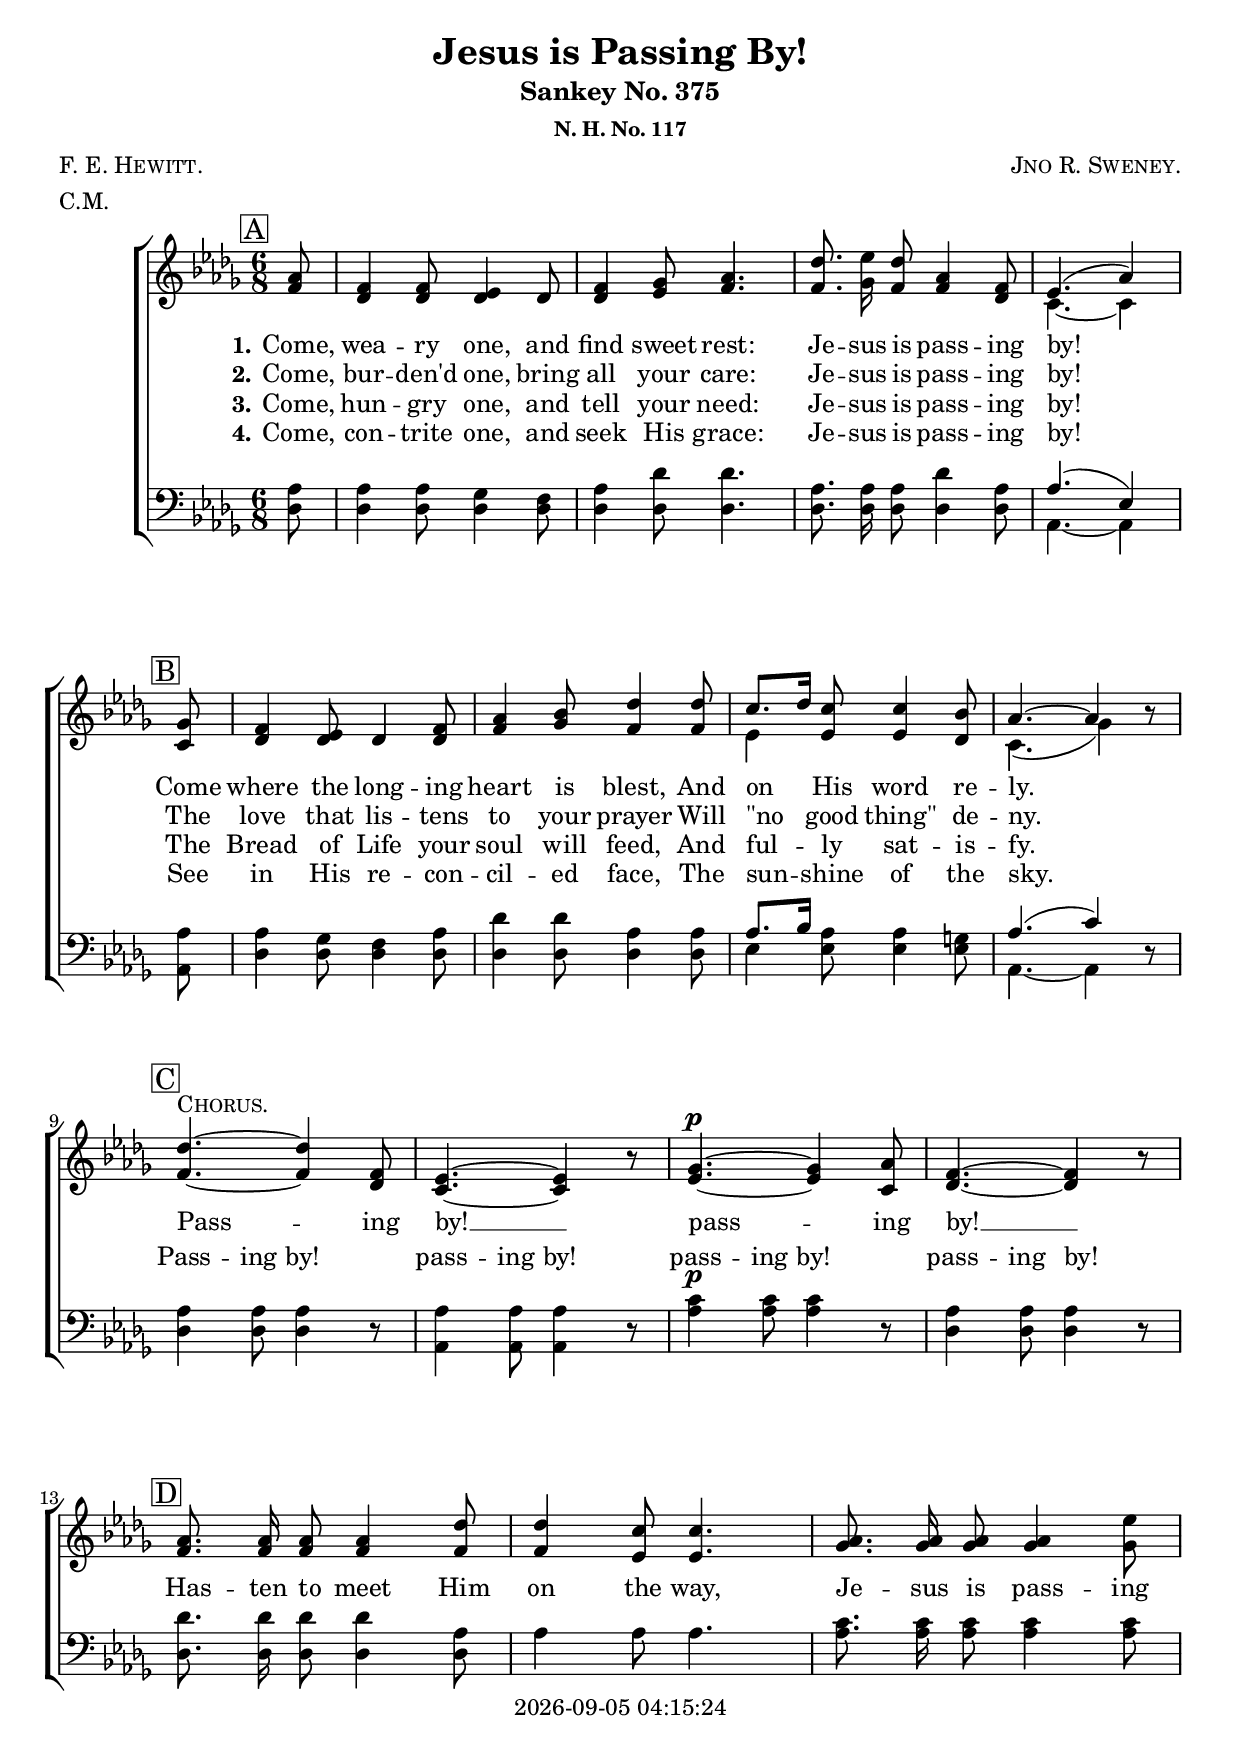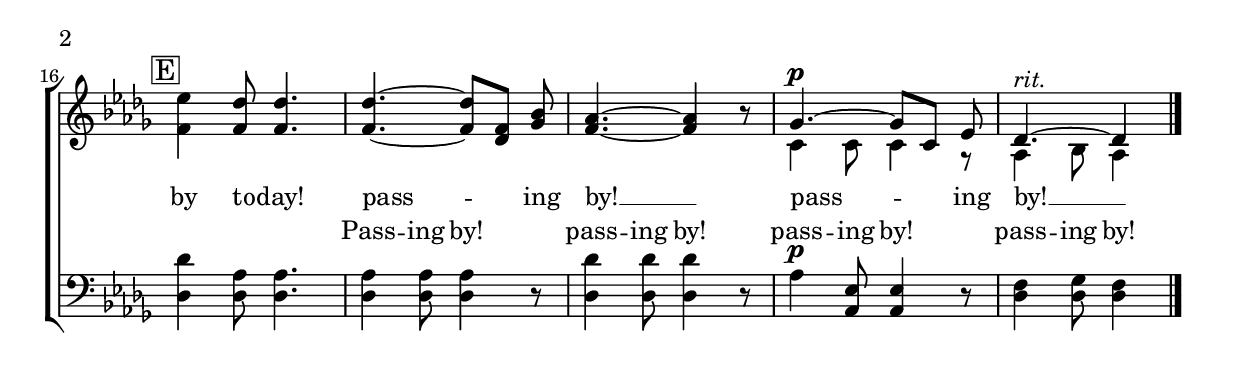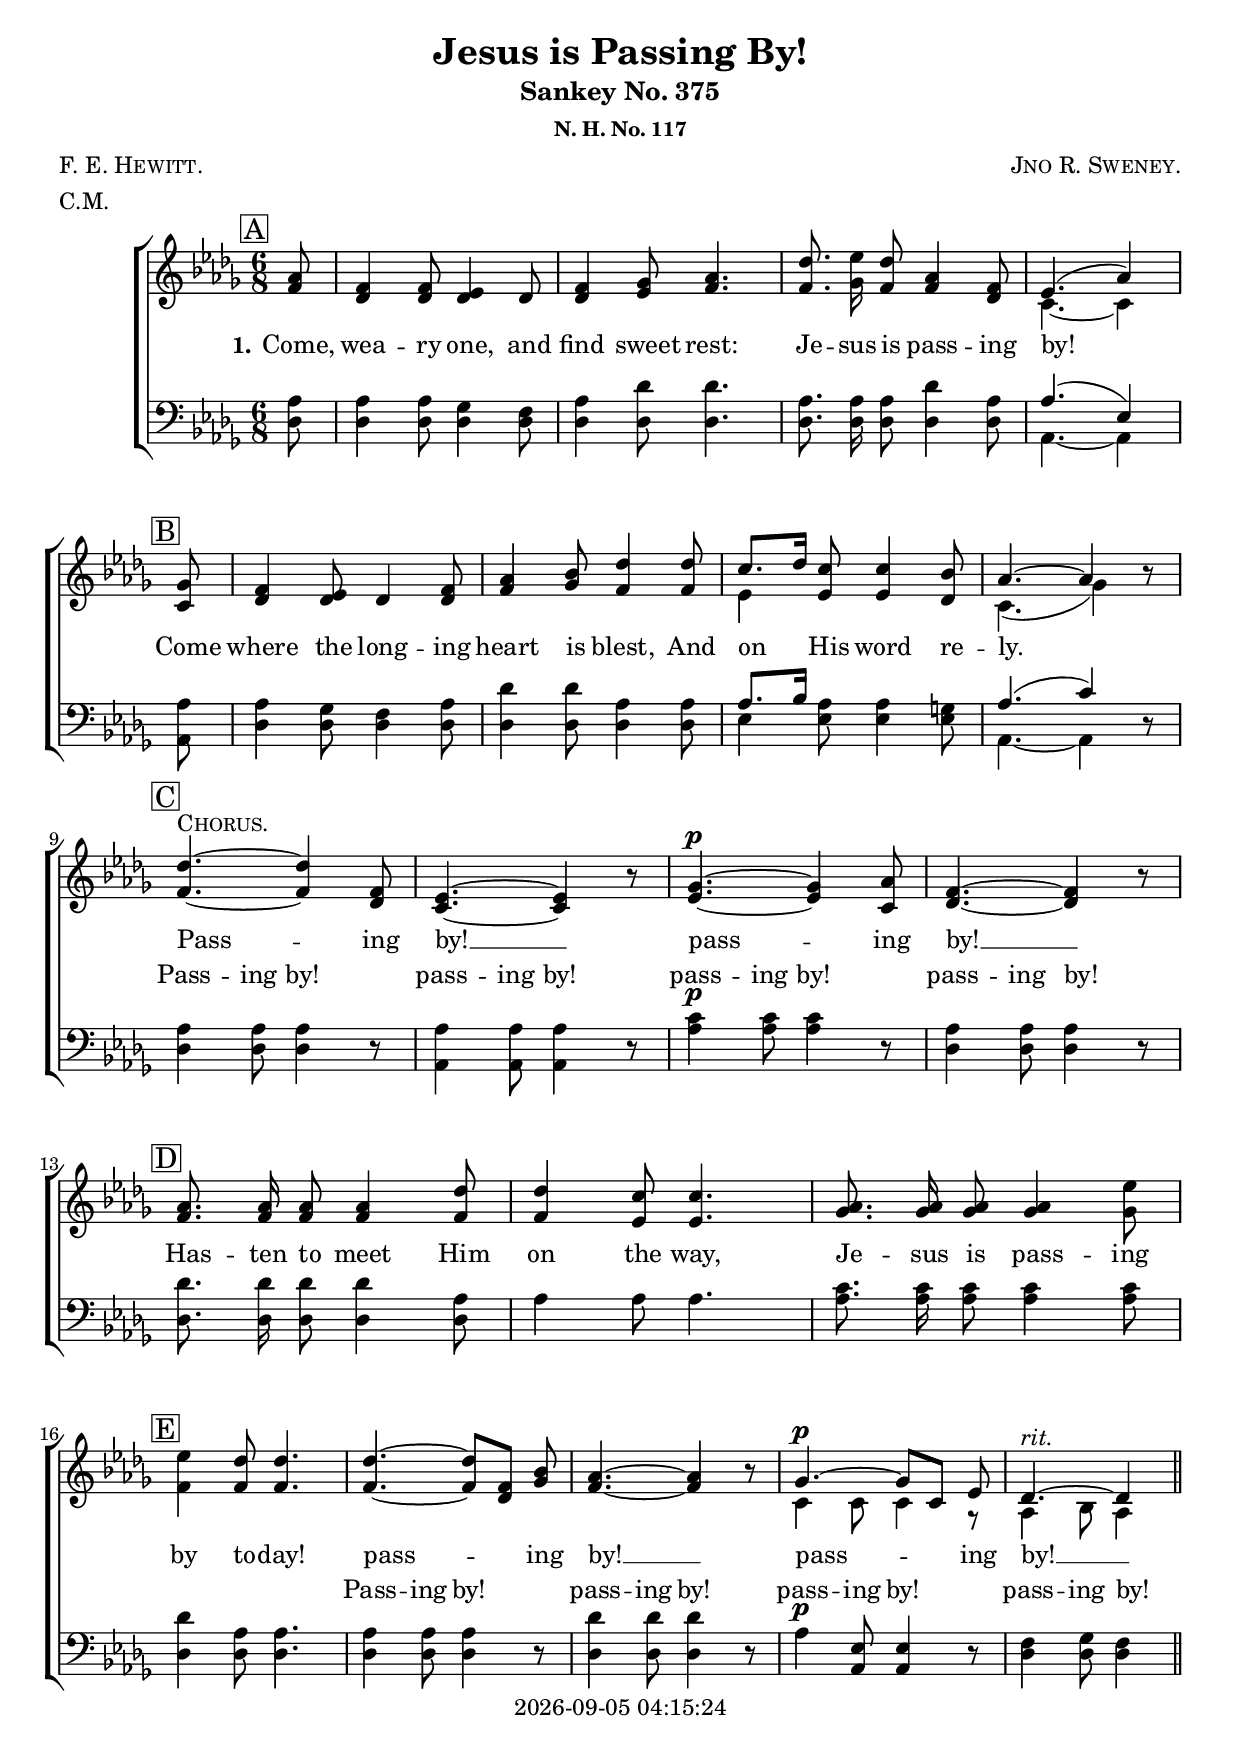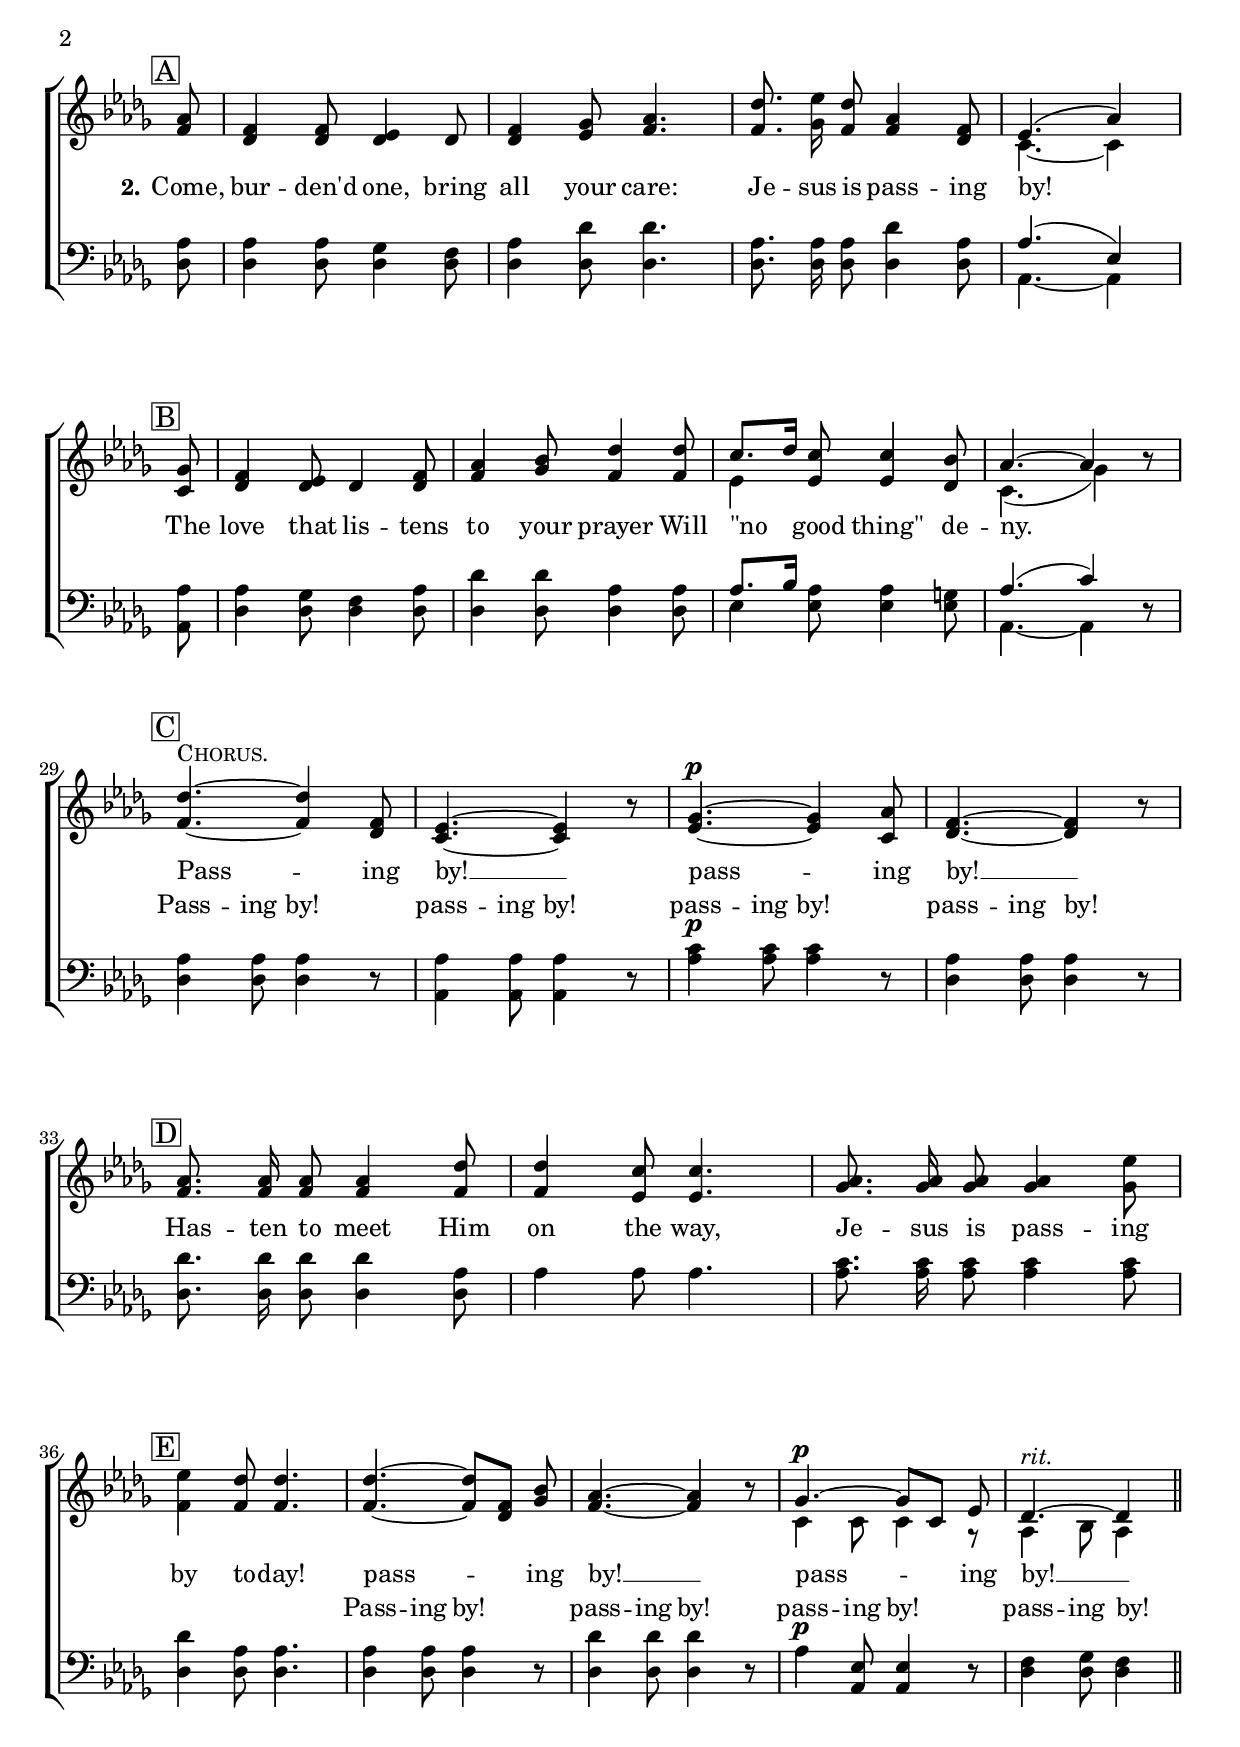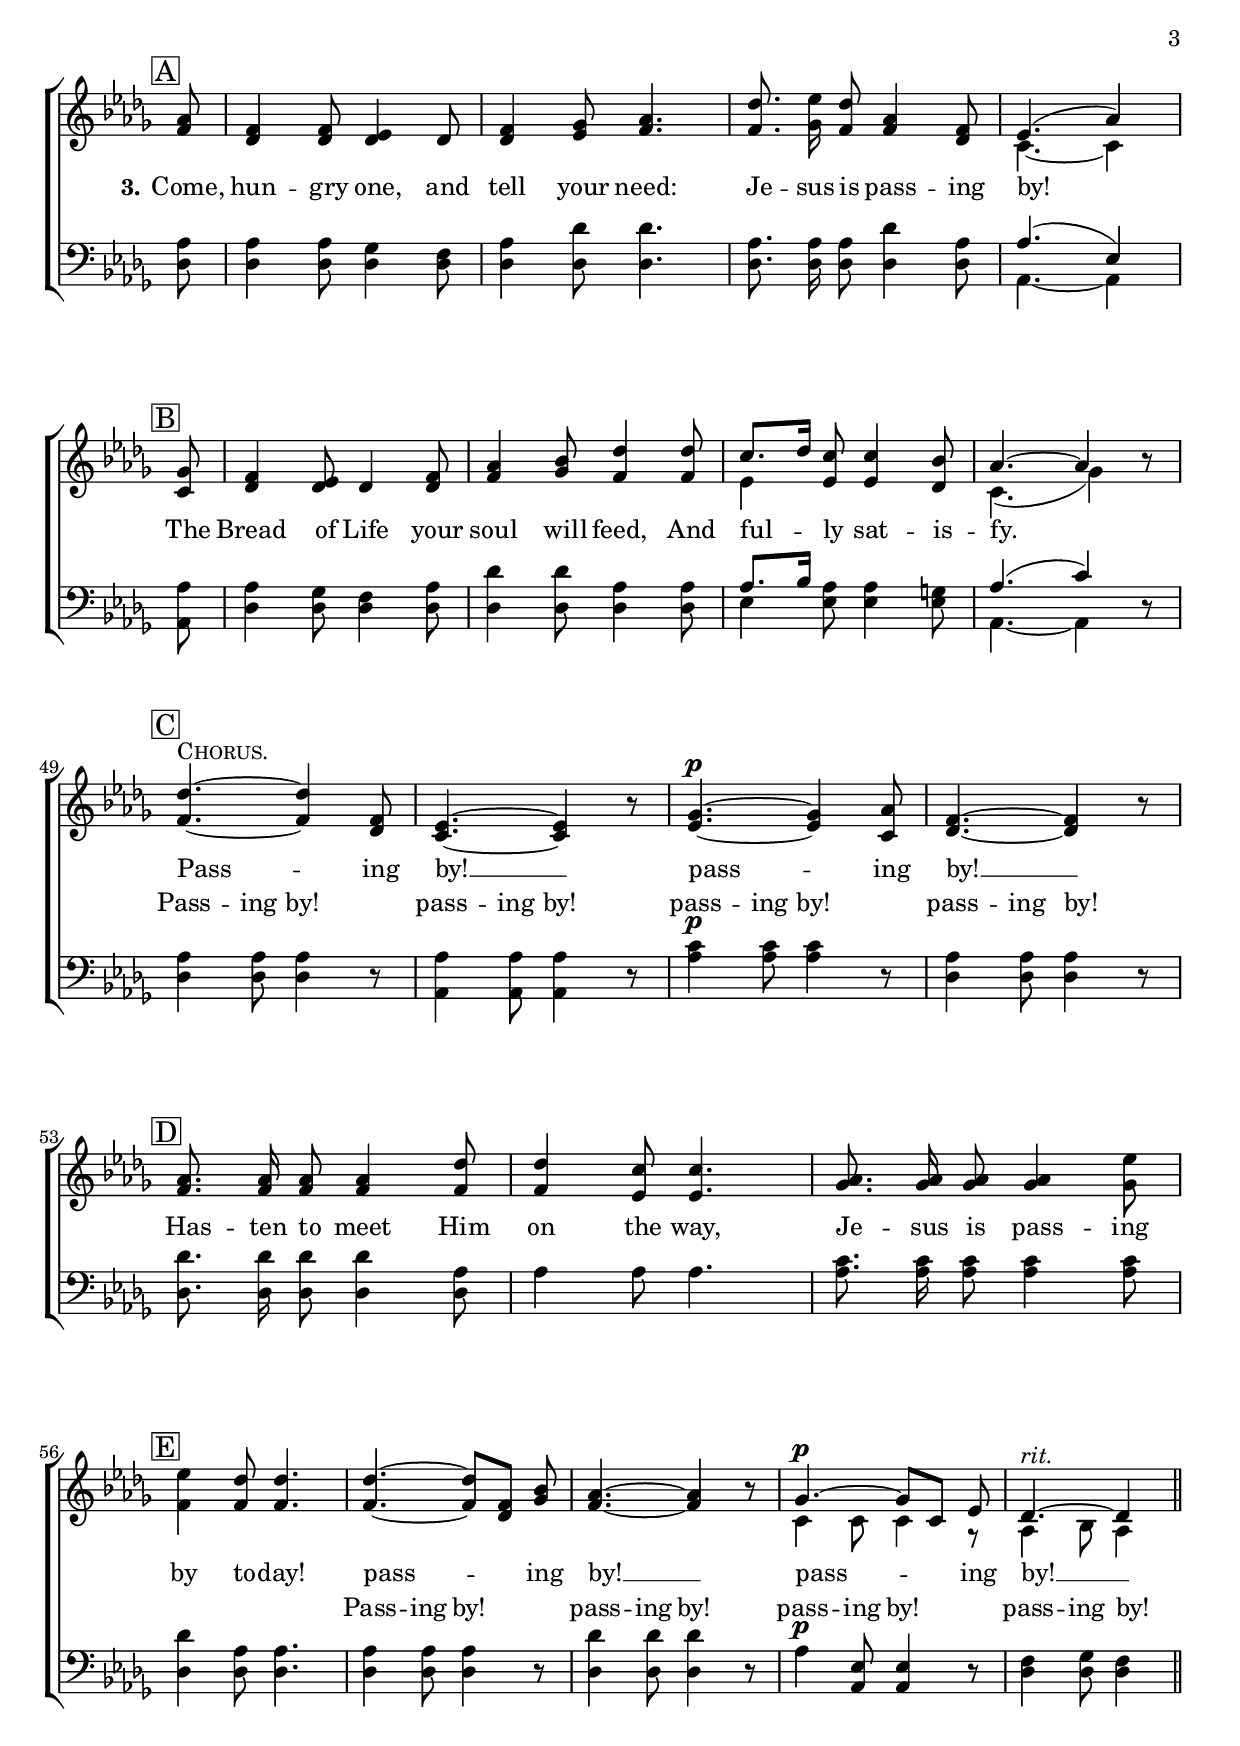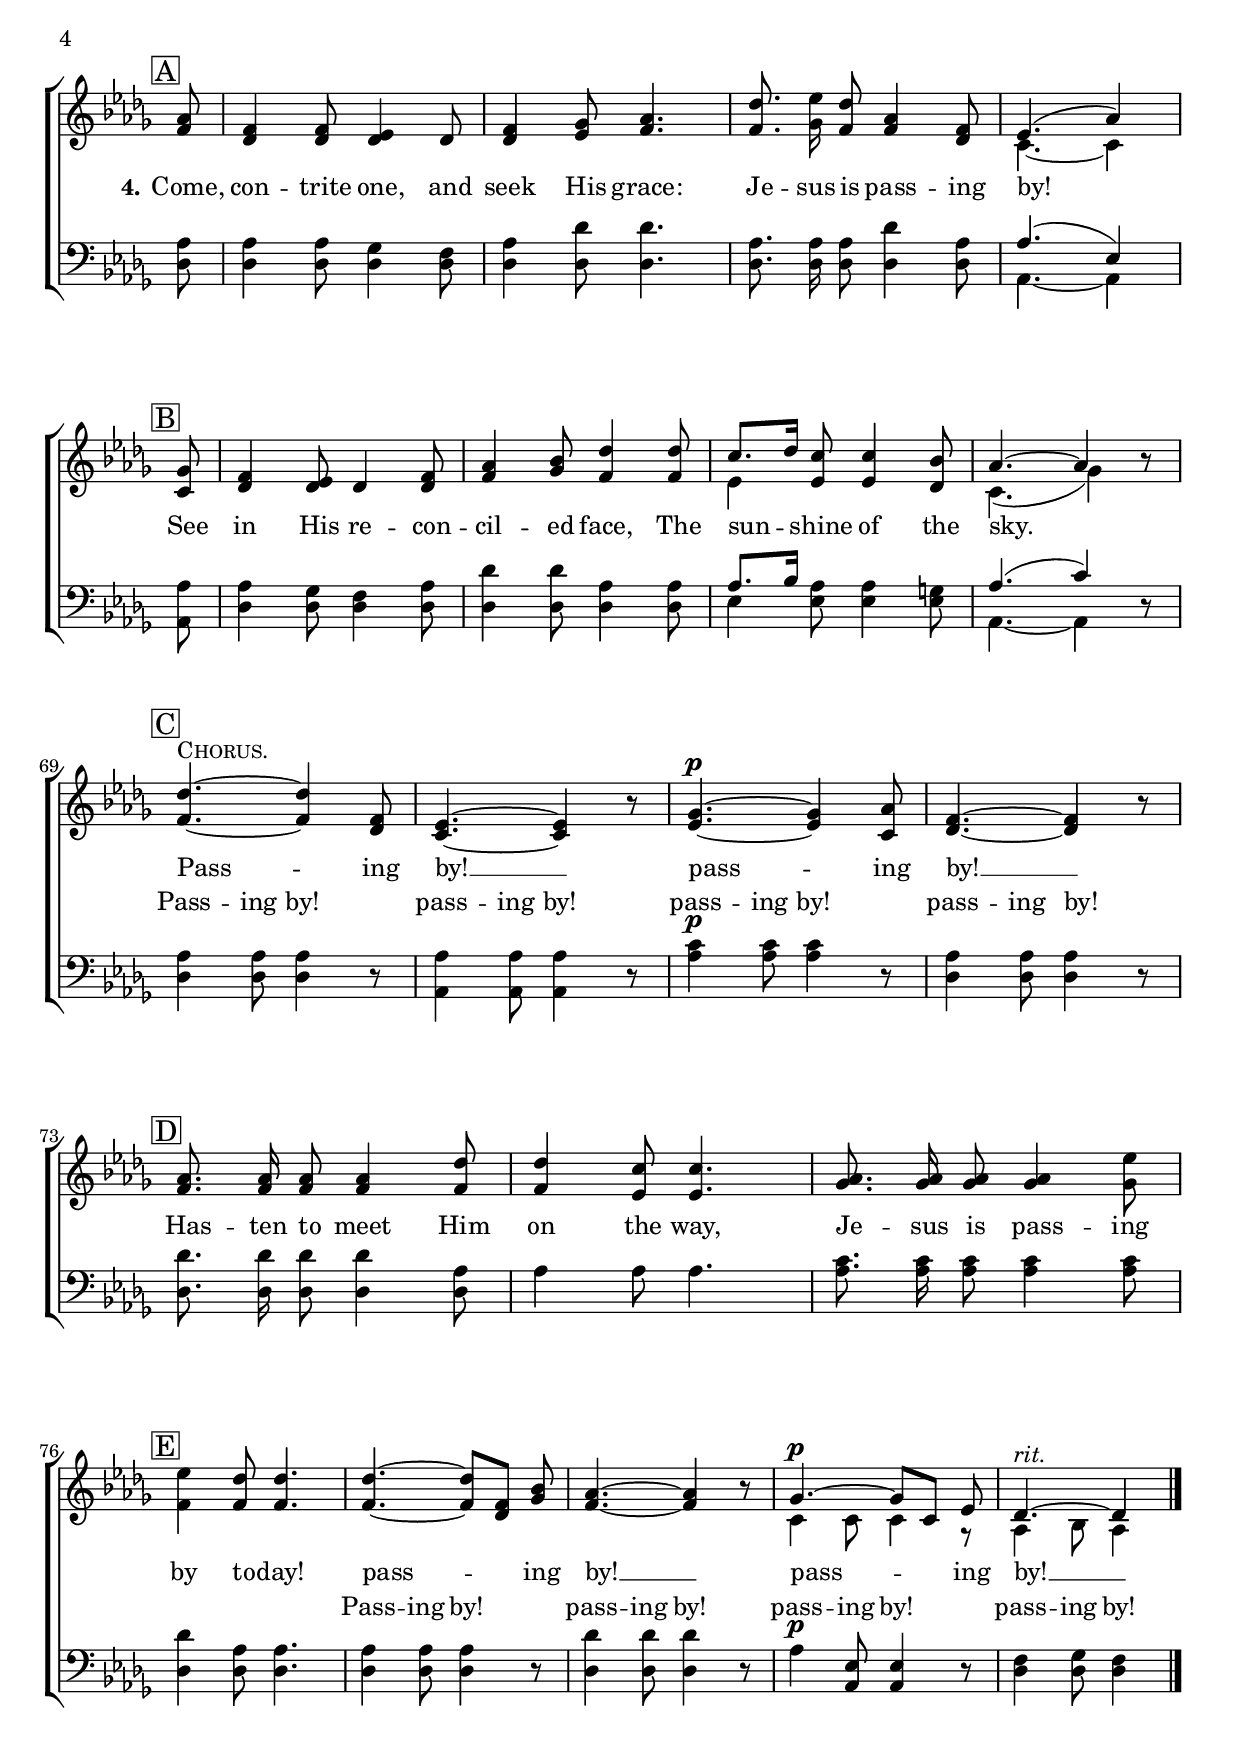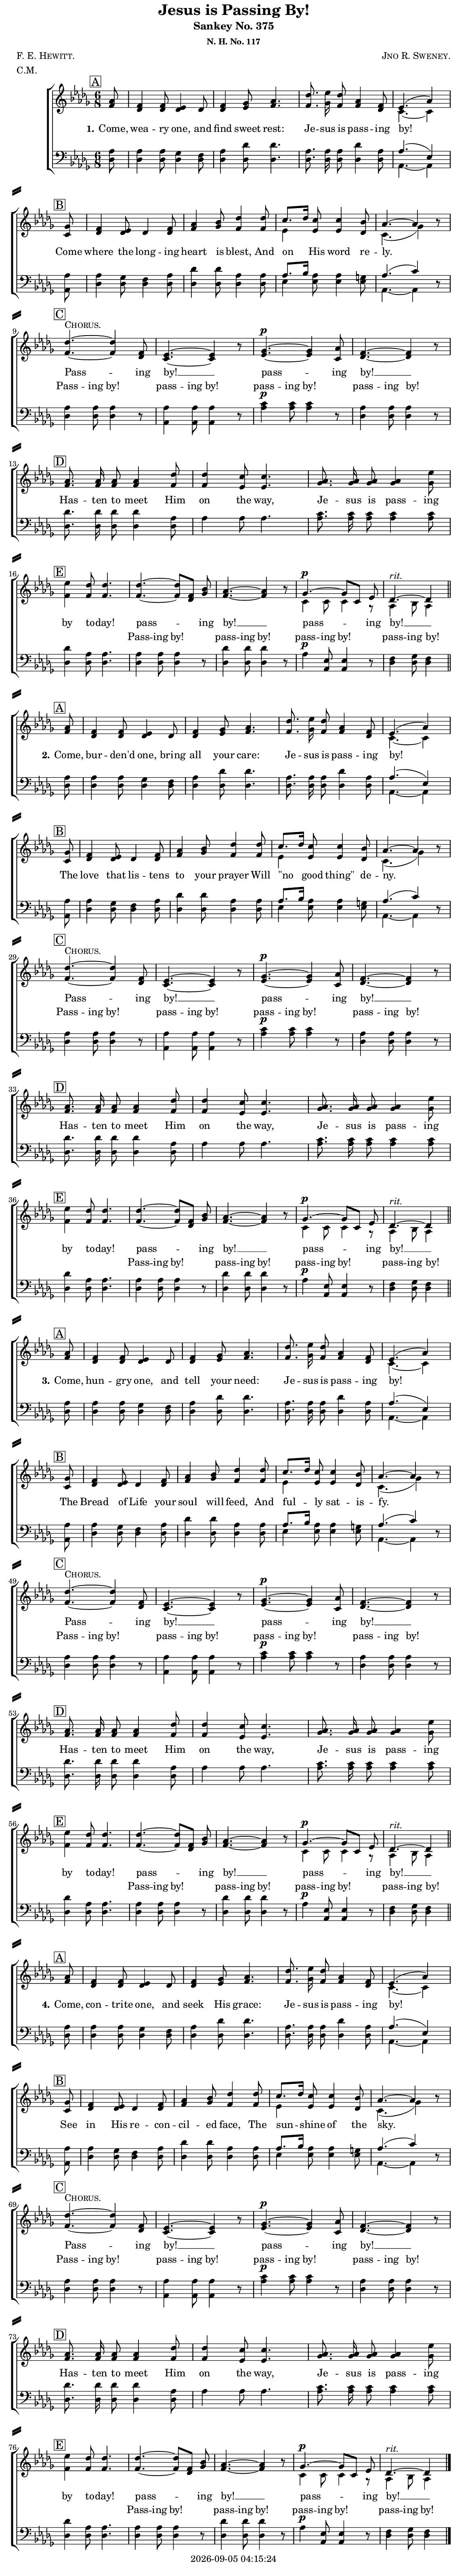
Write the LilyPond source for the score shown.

\version "2.22.1"

\include "articulate.ly"

today = #(strftime "%Y-%m-%d %H:%M:%S" (localtime (current-time)))

\header {
% centered at top
%  dedication  = "dedication"
  title       = "Jesus is Passing By!"
  subtitle    = "Sankey No. 375"
  subsubtitle = "N. H. No. 117"
%  instrument  = "instrument"
  
% arrangement of following lines:
%
%  poet    composer
%  meter   arranger
%  piece       opus

  composer    = \markup\smallCaps "Jno R. Sweney."
%  arranger    = "arranger"
%  opus        = "opus"

  poet        = \markup\smallCaps "F. E. Hewitt."
  meter       = \markup\smallCaps "C.M."
%  piece       = \markup\smallCaps "piece"

% centered at bottom
% tagline     = "tagline" % default lilypond version
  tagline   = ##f
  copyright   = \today
}

% #(set-global-staff-size 16)

global = {
  \key des \major
  \time 6/8
  \partial 8
}

RehearsalTrack = {
% \set Score.currentBarNumber = #5
  \mark \markup { \box "A" } s8 s2.*3 s4. s4
  \mark \markup { \box "B" } s8 s2.*4
  \mark \markup { \box "C" }    s2.*4
  \mark \markup { \box "D" }    s2.*3
  \mark \markup { \box "E" }    s2.*4 s4. s4
}

TempoTrack = {
  \set Score.tempoHideNote = ##t
  \tempo 4=120
}

nl = { \bar "||" \break }

soprano = \relative {
  \autoBeamOff
  aes'8\omit\mf
  f4 8 ees4 des8
  f4 ges8 aes4.
  des8. ees16 des8 aes4 f8
  ees4.(aes4) \bar "|" \break ges8
  f4 ees8 des4 f8 % B
  aes4 bes8 des4 8
  c8.[des16] c8 4 bes8
  aes4.~4 r8 \break
  des4.^\markup\smallCaps Chorus. ~4 f,8 % C
  ees4.~4 r8
  ges4.^\p ~4 aes8
  f4.~4 r8 \break
  aes8. 16 8 4 des8 % D
  des4 c8 4.
  aes8. 16 8 4 ees'8 \break
  ees4 des8 4. % E
  des4.~8[f,] bes
  aes4.~4 r8
  ges4.^\p ~8[c,] ees
  des4.^\markup\italic rit. ~4
}

alto = \relative {
  \autoBeamOff
  f'8\omit\mf
  des4 8 4 8
  des4 ees8 f4.
  f8. ges16 f8 4 des8
  c4.~4 8
  des4 8 4 8 % B
  f4 ges8 f4 8
  ees4 8 4 des8
  c4.(ges'4) r8
  f4.~4 des8 % C
  c4.~4 r8
  ees4.^\p ~4 c8
  des4.~4 r8
  f8. 16 8 4 8 % D
  f4 ees8 4.
  ges8. 16 8 4 8
  f4 8 4. % E
  f4.~8[des] ges
  f4.~4 r8
  c4\omit\p 8 4 \once\partCombineApart r8
  aes4 bes8 aes4
}

tenor = \relative {
  \autoBeamOff
  aes8\omit\mf
  aes4 8 ges4 f8
  aes4  des8 4.
  aes8. 16 8 des4 aes8
  aes4.(ees4) aes8
  aes4 ges8 f4 aes8 % B
  des4 8 aes4 8
  aes8.[bes16] aes8 4 g8
  aes4.(c4) r8
  aes4 8 4 r8 % C
  aes4 8 4 r8
  c4^\p 8 4 r8
  aes4 8 4 r8
  des8. 16 8 4 aes8 % D
  aes4 8 4.
  c8. 16 8 4 8
  des4 aes8 4. % E
  aes4 8 4 r8
  des4 8 4 r8
  aes4^\p ees8 4 r8
  f4 ges8 f4
}

bass = \relative {
  \autoBeamOff
  des8\omit\mf
  des4 8 4 8
  des4 8 4.
  des8. 16 8 4 8
  aes4.~4 8
  des4 8 4 8 % B
  des4 8 4 8
  ees4 8 4 8
  aes,4.~4 r8
  des4 8 4 r8 % C
  aes4 8 4 r8
  aes'4 8 4 r8
  des,4 8 4 r8
  des8. 16 8 4 8 % D
  aes'4 8 4.
  aes8. 16 8 4 8
  des,4 8 4. % E
  des4 8 4 r8
  des4 8 4 r8
  aes'4^\p aes,8 4 r8
  des4 8 4
}

nom  = {   \set ignoreMelismata = ##t }
yesm = { \unset ignoreMelismata       }

chorus = \lyricmode {
  Pass -- ing by! __ pass -- ing by! __
  Has -- ten to meet Him on the way,
  Je -- sus is pass -- ing by to -- day!
  pass -- ing by! __ pass -- ing by! __
}

chorusMen = \lyricmode {
  _ _ _ _ _ _ _ _
  _ _ _ _ _ _
  _ _ _ _ _ _ _ _
  _ _ _ _ _ _
  Pass -- ing by! pass -- ing by!
  pass -- ing by! pass -- ing by!
  _ _ _ _ _ _ _ _
  _ _ _ _ _ _ _ _
  Pass -- ing by! pass -- ing by!
  pass -- ing by! pass -- ing by!
}

verses = 4

wordsOne = \lyricmode {
  \set stanza = "1."
  Come, wea -- ry one, and find sweet rest:
  Je -- sus is pass -- ing by!
  Come where the long -- ing heart is blest,
  And on His word re -- ly.
}
  
wordsTwo = \lyricmode {
  \set stanza = "2."
  Come, bur -- den'd one, bring all your care:
  Je -- sus is pass -- ing by!
  The love that lis -- tens to your prayer
  Will "\"no" good "thing\"" de -- ny.
}
  
wordsThree = \lyricmode {
  \set stanza = "3."
  Come, hun -- gry one, and tell your need:
  Je -- sus is pass -- ing by!
  The Bread of Life your soul will feed,
  And ful -- ly sat -- is -- fy.
}
  
wordsFour = \lyricmode {
  \set stanza = "4."
  Come, con -- trite one, and seek His grace:
  Je -- sus is pass -- ing by!
  See in His re -- con -- cil -- ed face,
  The sun -- shine of the sky.
}
  
wordsMidiSop = \lyricmode {
  \set stanza = "1."
  "Come, " wea "ry " "one, " "and " "find " "sweet " "rest: "
  "\nJe" "sus " "is " pass "ing " "by! "
  "\nCome " "where " "the " long "ing " "heart " "is " "blest, "
  "\nAnd " "on " "His " "word " re "ly. "
  "\nPass" "ing " "by! "  pass "ing " "by! " 
  "\nHas" "ten " "to " "meet " "Him " "on " "the " "way, "
  "\nJe" "sus " "is " pass "ing " "by " to "day! "
  "\npass" "ing " "by! "  pass "ing " "by! " 

  \set stanza = "2."
  "\nCome, " bur "den'd " "one, " "bring " "all " "your " "care: "
  "\nJe" "sus " "is " pass "ing " "by! "
  "\nThe " "love " "that " lis "tens " "to " "your " "prayer "
  "\nWill " "\"no " "good " "thing\" " de "ny. "
  "\nPass" "ing " "by! "  pass "ing " "by! " 
  "\nHas" "ten " "to " "meet " "Him " "on " "the " "way, "
  "\nJe" "sus " "is " pass "ing " "by " to "day! "
  "\npass" "ing " "by! "  pass "ing " "by! " 

  \set stanza = "3."
  "\nCome, " hun "gry " "one, " "and " "tell " "your " "need: "
  "\nJe" "sus " "is " pass "ing " "by! "
  "\nThe " "Bread " "of " "Life " "your " "soul " "will " "feed, "
  "\nAnd " ful "ly " sat is "fy. "
  "\nPass" "ing " "by! "  pass "ing " "by! " 
  "\nHas" "ten " "to " "meet " "Him " "on " "the " "way, "
  "\nJe" "sus " "is " pass "ing " "by " to "day! "
  "\npass" "ing " "by! "  pass "ing " "by! " 

  \set stanza = "4."
  "\nCome, " con "trite " "one, " "and " "seek " "His " "grace: "
  "\nJe" "sus " "is " pass "ing " "by! "
  "\nSee " "in " "His " re con cil "ed " "face, "
  "\nThe " sun "shine " "of " "the " "sky. "
  "\nPass" "ing " "by! "  pass "ing " "by! " 
  "\nHas" "ten " "to " "meet " "Him " "on " "the " "way, "
  "\nJe" "sus " "is " pass "ing " "by " to "day! "
  "\npass" "ing " "by! "  pass "ing " "by! " 
}

wordsMidiAlto = \lyricmode {
  \set stanza = "1."
  "Come, " wea "ry " "one, " "and " "find " "sweet " "rest: "
  "\nJe" "sus " "is " pass "ing " "by! "
  "\nCome " "where " "the " long "ing " "heart " "is " "blest, "
  "\nAnd " "on " "His " "word " re "ly. "
  "\nPass" "ing " "by! "  pass "ing " "by! " 
  "\nHas" "ten " "to " "meet " "Him " "on " "the " "way, "
  "\nJe" "sus " "is " pass "ing " "by " to "day! "
  "\npass" "ing " "by! "  pass "ing " "by! " pass "ing " "by! "

  \set stanza = "2."
  "\nCome, " bur "den'd " "one, " "bring " "all " "your " "care: "
  "\nJe" "sus " "is " pass "ing " "by! "
  "\nThe " "love " "that " lis "tens " "to " "your " "prayer "
  "\nWill " "\"no " "good " "thing\" " de "ny. "
  "\nPass" "ing " "by! "  pass "ing " "by! " 
  "\nHas" "ten " "to " "meet " "Him " "on " "the " "way, "
  "\nJe" "sus " "is " pass "ing " "by " to "day! "
  "\npass" "ing " "by! "  pass "ing " "by! " pass "ing " "by! "

  \set stanza = "3."
  "\nCome, " hun "gry " "one, " "and " "tell " "your " "need: "
  "\nJe" "sus " "is " pass "ing " "by! "
  "\nThe " "Bread " "of " "Life " "your " "soul " "will " "feed, "
  "\nAnd " ful "ly " sat is "fy. "
  "\nPass" "ing " "by! "  pass "ing " "by! " 
  "\nHas" "ten " "to " "meet " "Him " "on " "the " "way, "
  "\nJe" "sus " "is " pass "ing " "by " to "day! "
  "\npass" "ing " "by! "  pass "ing " "by! " pass "ing " "by! "

  \set stanza = "4."
  "\nCome, " con "trite " "one, " "and " "seek " "His " "grace: "
  "\nJe" "sus " "is " pass "ing " "by! "
  "\nSee " "in " "His " re con cil "ed " "face, "
  "\nThe " sun "shine " "of " "the " "sky. "
  "\nPass" "ing " "by! "  pass "ing " "by! " 
  "\nHas" "ten " "to " "meet " "Him " "on " "the " "way, "
  "\nJe" "sus " "is " pass "ing " "by " to "day! "
  "\npass" "ing " "by! "  pass "ing " "by! " pass "ing " "by! "
}

wordsMidiMen = \lyricmode {
  \set stanza = "1."
  "Come, " wea "ry " "one, " "and " "find " "sweet " "rest: "
  "\nJe" "sus " "is " pass "ing " "by! "
  "\nCome " "where " "the " long "ing " "heart " "is " "blest, "
  "\nAnd " "on " "His " "word " re "ly. "
  "\nPass" "ing " "by! "  pass "ing " "by! "  pass "ing " "by! "  pass "ing " "by! " 
  "\nHas" "ten " "to " "meet " "Him " "on " "the " "way, "
  "\nJe" "sus " "is " pass "ing " "by " to "day! "
  "\npass" "ing " "by! "  pass "ing " "by! " 
  "\npass" "ing " "by! "  pass "ing " "by! " 

  \set stanza = "2."
  "\nCome, " bur "den'd " "one, " "bring " "all " "your " "care: "
  "\nJe" "sus " "is " pass "ing " "by! "
  "\nThe " "love " "that " lis "tens " "to " "your " "prayer "
  "\nWill " "\"no " "good " "thing\" " de "ny. "
  "\nPass" "ing " "by! "  pass "ing " "by! "  pass "ing " "by! "  pass "ing " "by! " 
  "\nHas" "ten " "to " "meet " "Him " "on " "the " "way, "
  "\nJe" "sus " "is " pass "ing " "by " to "day! "
  "\npass" "ing " "by! "  pass "ing " "by! " 
  "\npass" "ing " "by! "  pass "ing " "by! " 

  \set stanza = "3."
  "\nCome, " hun "gry " "one, " "and " "tell " "your " "need: "
  "\nJe" "sus " "is " pass "ing " "by! "
  "\nThe " "Bread " "of " "Life " "your " "soul " "will " "feed, "
  "\nAnd " ful "ly " sat is "fy. "
  "\nPass" "ing " "by! "  pass "ing " "by! "  pass "ing " "by! "  pass "ing " "by! " 
  "\nHas" "ten " "to " "meet " "Him " "on " "the " "way, "
  "\nJe" "sus " "is " pass "ing " "by " to "day! "
  "\npass" "ing " "by! "  pass "ing " "by! " 
  "\npass" "ing " "by! "  pass "ing " "by! " 

  \set stanza = "4."
  "\nCome, " con "trite " "one, " "and " "seek " "His " "grace: "
  "\nJe" "sus " "is " pass "ing " "by! "
  "\nSee " "in " "His " re con cil "ed " "face, "
  "\nThe " sun "shine " "of " "the " "sky. "
  "\nPass" "ing " "by! "  pass "ing " "by! "  pass "ing " "by! "  pass "ing " "by! " 
  "\nHas" "ten " "to " "meet " "Him " "on " "the " "way, "
  "\nJe" "sus " "is " pass "ing " "by " to "day! "
  "\npass" "ing " "by! "  pass "ing " "by! " 
  "\npass" "ing " "by! "  pass "ing " "by! " 
}

\book {
  \bookOutputSuffix "midi-sop"
  \score {
%    \articulate
        \new ChoirStaff <<
                                % Soprano staff
          \new Staff = soprano
          <<
            \new Voice { \repeat unfold \verses \TempoTrack     }
            \new Voice { \global \repeat unfold \verses \soprano \bar "|." }
            \addlyrics \wordsMidiSop
          >>
                                % Alto staff
          \new Staff = alto
          <<
            \new Voice { \global \repeat unfold \verses { \alto \nl } \bar "|." }
          >>
                                % Tenor staff
          \new Staff = tenor
          <<
            \clef "treble_8"
            \new Voice { \global \repeat unfold \verses \tenor }
          >>
                                % Bass staff
          \new Staff = bass
          <<
            \clef "bass"
            \new Voice { \global \repeat unfold \verses \bass }
          >>
        >>
    \midi {}
  }
}

\book {
  \bookOutputSuffix "midi-alto"
  \score {
%    \articulate
        \new ChoirStaff <<
                                % Soprano staff
          \new Staff = soprano
          <<
            \new Voice { \repeat unfold \verses \TempoTrack     }
            \new Voice { \global \repeat unfold \verses \soprano \bar "|." }
          >>
                                % Alto staff
          \new Staff = alto
          <<
            \new Voice { \global \repeat unfold \verses { \alto \nl } \bar "|." }
            \addlyrics \wordsMidiAlto
          >>
                                % Tenor staff
          \new Staff = tenor
          <<
            \clef "treble_8"
            \new Voice { \global \repeat unfold \verses \tenor }
          >>
                                % Bass staff
          \new Staff = bass
          <<
            \clef "bass"
            \new Voice { \global \repeat unfold \verses \bass }
          >>
        >>
    \midi {}
  }
}

\book {
  \bookOutputSuffix "midi-men"
  \score {
%    \articulate
        \new ChoirStaff <<
                                % Soprano staff
          \new Staff = soprano
          <<
            \new Voice { \repeat unfold \verses \TempoTrack     }
            \new Voice { \global \repeat unfold \verses \soprano \bar "|." }
          >>
                                % Alto staff
          \new Staff = alto
          <<
            \new Voice { \global \repeat unfold \verses { \alto \nl } \bar "|." }
          >>
                                % Tenor staff
          \new Staff = tenor
          <<
            \clef "treble_8"
            \new Voice { \global \repeat unfold \verses \tenor }
            \addlyrics \wordsMidiMen
          >>
                                % Bass staff
          \new Staff = bass
          <<
            \clef "bass"
            \new Voice { \global \repeat unfold \verses \bass }
          >>
        >>
    \midi {}
  }
}

\book {
  \bookOutputSuffix "repeat"
  \score {
        \new ChoirStaff <<
                                  % Joint soprano/alto staff
          \new Staff \with { printPartCombineTexts = ##f }
          <<
            \new Voice \RehearsalTrack
            \new Voice \TempoTrack
            \new NullVoice = "aligner" \soprano
            \new Voice = "women" \partCombine { \global \soprano \bar "|." } { \global \alto }
            \new Lyrics \lyricsto "aligner" { \wordsOne \chorus }
            \new Lyrics \lyricsto "aligner"   \wordsTwo
            \new Lyrics \lyricsto "aligner"   \wordsThree
            \new Lyrics \lyricsto "aligner"   \wordsFour
          >>
                                  % Joint tenor/bass staff
          \new Staff = men \with { printPartCombineTexts = ##f }
          <<
            \clef "bass"
            \new Voice \partCombine { \global \tenor } { \global \bass }
            \new NullVoice = alignerT \tenor
            \new Lyrics \with {alignAboveContext = men} \lyricsto alignerT \chorusMen
          >>
        >>
    \layout {
      indent = 1.5\cm
      \pointAndClickOff
      \context {
        \Staff \RemoveAllEmptyStaves
      }
    }
  }
}

\book {
  \bookOutputSuffix "single"
  \score {
        \new ChoirStaff <<
                                  % Joint soprano/alto staff
          \new Staff \with { printPartCombineTexts = ##f }
          <<
            \new Voice { \repeat unfold \verses \RehearsalTrack }
            \new Voice { \repeat unfold \verses \TempoTrack }
            \new NullVoice = "aligner" { \repeat unfold \verses \soprano }
            \new Voice = "women" \partCombine { \global \repeat unfold \verses \soprano \bar "|." }
                                               { \global \repeat unfold \verses { \alto \nl } \bar "|." }
            \new Lyrics \lyricsto "aligner" { \wordsOne   \chorus
                                              \wordsTwo   \chorus
                                              \wordsThree \chorus
                                              \wordsFour  \chorus
                                            }
          >>
                                  % Joint tenor/bass staff
          \new Staff = men \with { printPartCombineTexts = ##f }
          <<
            \clef "bass"
            \new Voice \partCombine { \global \repeat unfold \verses \tenor }
                                    { \global \repeat unfold \verses \bass }
            \new NullVoice = alignerT { \repeat unfold \verses \tenor }
            \new Lyrics \with {alignAboveContext = men} \lyricsto alignerT { \repeat unfold \verses \chorusMen }
          >>
        >>
    \layout {
      indent = 1.5\cm
      \pointAndClickOff
      \context {
        \Staff \RemoveAllEmptyStaves
      }
    }
  }
}

\book {
  \bookOutputSuffix "singlepage"
  \paper {
    top-margin = 0
    left-margin = 7
    right-margin = 1
    paper-width = 190\mm
    page-breaking = #ly:one-page-breaking
    system-system-spacing.basic-distance = #15
    system-separator-markup = \slashSeparator
  }
  \score {
        \new ChoirStaff <<
                                  % Joint soprano/alto staff
          \new Staff \with { printPartCombineTexts = ##f }
          <<
            \new Voice { \repeat unfold \verses \RehearsalTrack }
            \new Voice { \repeat unfold \verses \TempoTrack }
            \new NullVoice = "aligner" { \repeat unfold \verses \soprano }
            \new Voice = "women" \partCombine { \global \repeat unfold \verses \soprano \bar "|." }
                                               { \global \repeat unfold \verses { \alto \nl } \bar "|." }
            \new Lyrics \lyricsto "aligner" { \wordsOne   \chorus
                                              \wordsTwo   \chorus
                                              \wordsThree \chorus
                                              \wordsFour  \chorus
                                            }
          >>
                                  % Joint tenor/bass staff
          \new Staff = men \with { printPartCombineTexts = ##f }
          <<
            \clef "bass"
            \new Voice \partCombine { \global \repeat unfold \verses \tenor }
                                    { \global \repeat unfold \verses \bass }
            \new NullVoice = alignerT { \repeat unfold \verses \tenor }
            \new Lyrics \with {alignAboveContext = men} \lyricsto alignerT { \repeat unfold \verses \chorusMen }
          >>
        >>
    \layout {
      indent = 1.5\cm
      \pointAndClickOff
      \context {
        \Staff \RemoveAllEmptyStaves
      }
    }
  }
}
